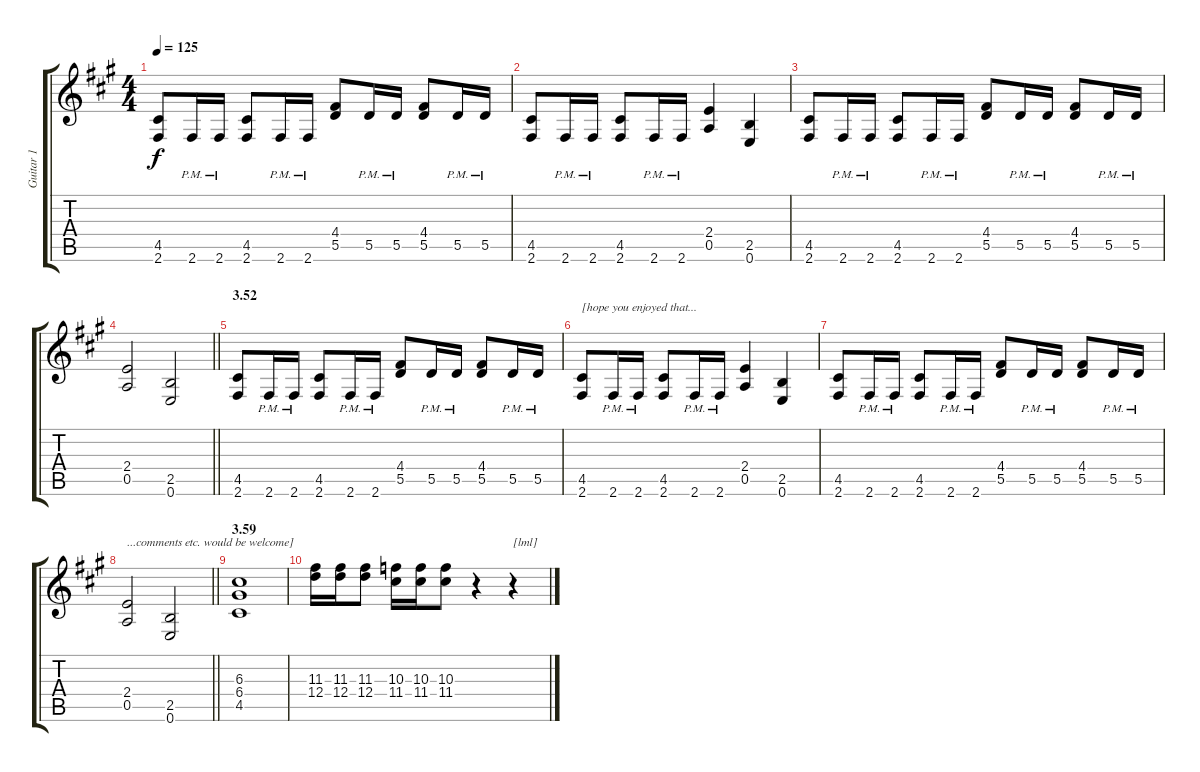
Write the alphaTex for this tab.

\track ("Guitar 1" "Guitar 1") {instrument distortionguitar}
\staff {score tabs}
\tuning (E4 B3 G3 D3 A2 E2) {hide}
\ts (4 4)
\tempo 125
\clef g2
\ks f#minor
(4.5 2.6).8{dy f} 2.6{pm}.16 2.6{pm}.16 (4.5 2.6).8 2.6{pm}.16 2.6{pm}.16 (4.4 5.5).8 5.5{pm}.16 5.5{pm}.16 (4.4 5.5).8 5.5{pm}.16 5.5{pm}.16 |
(4.5 2.6).8 2.6{pm}.16 2.6{pm}.16 (4.5 2.6).8 2.6{pm}.16 2.6{pm}.16 (2.4 0.5).4 (2.5 0.6).4 |
(4.5 2.6).8 2.6{pm}.16 2.6{pm}.16 (4.5 2.6).8 2.6{pm}.16 2.6{pm}.16 (4.4 5.5).8 5.5{pm}.16 5.5{pm}.16 (4.4 5.5).8 5.5{pm}.16 5.5{pm}.16 |
\barLineRight lightlight
(2.4 0.5).2 (2.5 0.6).2 |
\section ("" "3.52")
(4.5 2.6).8 2.6{pm}.16 2.6{pm}.16 (4.5 2.6).8 2.6{pm}.16 2.6{pm}.16 (4.4 5.5).8 5.5{pm}.16 5.5{pm}.16 (4.4 5.5).8 5.5{pm}.16 5.5{pm}.16 |
(4.5 2.6).8{txt "[hope you enjoyed that..."} 2.6{pm}.16 2.6{pm}.16 (4.5 2.6).8 2.6{pm}.16 2.6{pm}.16 (2.4 0.5).4 (2.5 0.6).4 |
(4.5 2.6).8 2.6{pm}.16 2.6{pm}.16 (4.5 2.6).8 2.6{pm}.16 2.6{pm}.16 (4.4 5.5).8 5.5{pm}.16 5.5{pm}.16 (4.4 5.5).8 5.5{pm}.16 5.5{pm}.16 |
\barLineRight lightlight
(2.4 0.5).2{txt "...comments etc. would be welcome]"} (2.5 0.6).2 |
\section ("" "3.59")
(6.3 6.4 4.5).1 |
(11.3 12.4).16 (11.3 12.4).16 (11.3 12.4).8 (10.3 11.4).16 (10.3 11.4).16 (10.3 11.4).8 r.4 r.4{txt "[lml]"}
